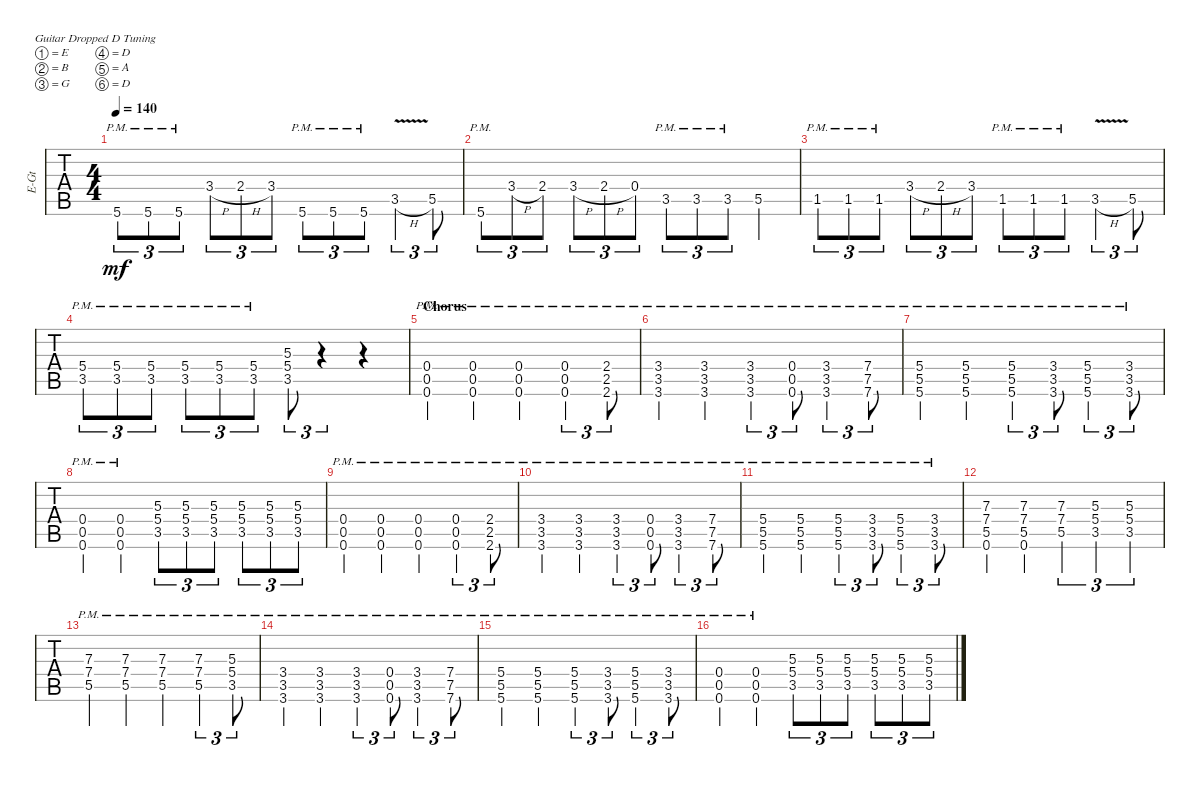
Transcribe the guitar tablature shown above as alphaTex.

\defaultSystemsLayout 4
\bracketExtendMode groupsimilarinstruments
\multiBarRest
\otherSystemsTrackNameOrientation horizontal
\track ("Matthew" "E-Gt") {instrument distortionguitar}
\staff {tabs}
\tuning (E4 B3 G3 D3 A2 D2)
\ts (4 4)
\tempo 140
\clef g2
\ks c
5.6{pm}.8{tu (3 2) dy mf} 5.6{pm}.8{tu (3 2)} 5.6{pm}.8{tu (3 2)} 3.4{h}.8{tu (3 2)} 2.4{h}.8{tu (3 2)} 3.4.8{tu (3 2)} 5.6{pm}.8{tu (3 2)} 5.6{pm}.8{tu (3 2)} 5.6{pm}.8{tu (3 2)} 3.5{v h}.4{tu (3 2)} 5.5.8{tu (3 2)} |
5.6{pm}.8{tu (3 2)} 3.4{h}.8{tu (3 2)} 2.4.8{tu (3 2)} 3.4{h}.8{tu (3 2)} 2.4{h}.8{tu (3 2)} 0.4.8{tu (3 2)} 3.5{pm}.8{tu (3 2)} 3.5{pm}.8{tu (3 2)} 3.5{pm}.8{tu (3 2)} 5.5.4 |
1.5{pm acc #}.8{tu (3 2)} 1.5{pm acc #}.8{tu (3 2)} 1.5{pm acc #}.8{tu (3 2)} 3.4{h}.8{tu (3 2)} 2.4{h}.8{tu (3 2)} 3.4.8{tu (3 2)} 1.5{pm acc #}.8{tu (3 2)} 1.5{pm acc #}.8{tu (3 2)} 1.5{pm acc #}.8{tu (3 2)} 3.5{v h}.4{tu (3 2)} 5.5.8{tu (3 2)} |
(3.5{pm} 5.4{pm}).8{tu (3 2)} (3.5{pm} 5.4{pm}).8{tu (3 2)} (3.5{pm} 5.4{pm}).8{tu (3 2)} (3.5{pm} 5.4{pm}).8{tu (3 2)} (3.5{pm} 5.4{pm}).8{tu (3 2)} (3.5{pm} 5.4{pm}).8{tu (3 2)} (3.5 5.4 5.3).8{tu (3 2)} r.4{tu (3 2)} r.4 |
\section ("" "Chorus")
(0.6{pm} 0.5{pm} 0.4{pm}).4 (0.6{pm} 0.5{pm} 0.4{pm}).4 (0.6{pm} 0.5{pm} 0.4{pm}).4 (0.6{pm} 0.5{pm} 0.4{pm}).4{tu (3 2)} (2.6{pm} 2.5{pm} 2.4{pm}).8{tu (3 2)} |
(3.6{pm} 3.5{pm} 3.4{pm}).4 (3.6{pm} 3.5{pm} 3.4{pm}).4 (3.6{pm} 3.5{pm} 3.4{pm}).4{tu (3 2)} (0.6{pm} 0.5{pm} 0.4{pm}).8{tu (3 2)} (3.6{pm} 3.5{pm} 3.4{pm}).4{tu (3 2)} (7.6{pm} 7.5{pm} 7.4{pm}).8{tu (3 2)} |
(5.6{pm} 5.5{pm} 5.4{pm}).4 (5.6{pm} 5.5{pm} 5.4{pm}).4 (5.6{pm} 5.5{pm} 5.4{pm}).4{tu (3 2)} (3.6{pm} 3.5{pm} 3.4{pm}).8{tu (3 2)} (5.6{pm} 5.5{pm} 5.4{pm}).4{tu (3 2)} (3.6{pm} 3.5{pm} 3.4{pm}).8{tu (3 2)} |
(0.6{pm} 0.5{pm} 0.4{pm}).4 (0.6{pm} 0.5{pm} 0.4{pm}).4 (3.5 5.4 5.3).8{tu (3 2)} (3.5 5.4 5.3).8{tu (3 2)} (3.5 5.4 5.3).8{tu (3 2)} (3.5 5.4 5.3).8{tu (3 2)} (3.5 5.4 5.3).8{tu (3 2)} (3.5 5.4 5.3).8{tu (3 2)} |
(0.6{pm} 0.5{pm} 0.4{pm}).4 (0.6{pm} 0.5{pm} 0.4{pm}).4 (0.6{pm} 0.5{pm} 0.4{pm}).4 (0.6{pm} 0.5{pm} 0.4{pm}).4{tu (3 2)} (2.6{pm} 2.5{pm} 2.4{pm}).8{tu (3 2)} |
(3.6{pm} 3.5{pm} 3.4{pm}).4 (3.6{pm} 3.5{pm} 3.4{pm}).4 (3.6{pm} 3.5{pm} 3.4{pm}).4{tu (3 2)} (0.6{pm} 0.5{pm} 0.4{pm}).8{tu (3 2)} (3.6{pm} 3.5{pm} 3.4{pm}).4{tu (3 2)} (7.6{pm} 7.5{pm} 7.4{pm}).8{tu (3 2)} |
(5.6{pm} 5.5{pm} 5.4{pm}).4 (5.6{pm} 5.5{pm} 5.4{pm}).4 (5.6{pm} 5.5{pm} 5.4{pm}).4{tu (3 2)} (3.6{pm} 3.5{pm} 3.4{pm}).8{tu (3 2)} (5.6{pm} 5.5{pm} 5.4{pm}).4{tu (3 2)} (3.6{pm} 3.5{pm} 3.4{pm}).8{tu (3 2)} |
(0.6 5.5 7.4 7.3).4 (0.6 5.5 7.4 7.3).4 (5.5 7.4 7.3).4{tu (3 2)} (3.5 5.4 5.3).4{tu (3 2)} (3.5 5.4 5.3).4{tu (3 2)} |
(5.5{pm} 7.4{pm} 7.3{pm}).4 (5.5{pm} 7.4{pm} 7.3{pm}).4 (5.5{pm} 7.4{pm} 7.3{pm}).4 (5.5{pm} 7.4{pm} 7.3{pm}).4{tu (3 2)} (3.5{pm} 5.4{pm} 5.3{pm}).8{tu (3 2)} |
(3.6{pm} 3.5{pm} 3.4{pm}).4 (3.6{pm} 3.5{pm} 3.4{pm}).4 (3.6{pm} 3.5{pm} 3.4{pm}).4{tu (3 2)} (0.6{pm} 0.5{pm} 0.4{pm}).8{tu (3 2)} (3.6{pm} 3.5{pm} 3.4{pm}).4{tu (3 2)} (7.6{pm} 7.5{pm} 7.4{pm}).8{tu (3 2)} |
(5.6{pm} 5.5{pm} 5.4{pm}).4 (5.6{pm} 5.5{pm} 5.4{pm}).4 (5.6{pm} 5.5{pm} 5.4{pm}).4{tu (3 2)} (3.6{pm} 3.5{pm} 3.4{pm}).8{tu (3 2)} (5.6{pm} 5.5{pm} 5.4{pm}).4{tu (3 2)} (3.6{pm} 3.5{pm} 3.4{pm}).8{tu (3 2)} |
(0.6{pm} 0.5{pm} 0.4{pm}).4 (0.6{pm} 0.5{pm} 0.4{pm}).4 (3.5 5.4 5.3).8{tu (3 2)} (3.5 5.4 5.3).8{tu (3 2)} (3.5 5.4 5.3).8{tu (3 2)} (3.5 5.4 5.3).8{tu (3 2)} (3.5 5.4 5.3).8{tu (3 2)} (3.5 5.4 5.3).8{tu (3 2)}
